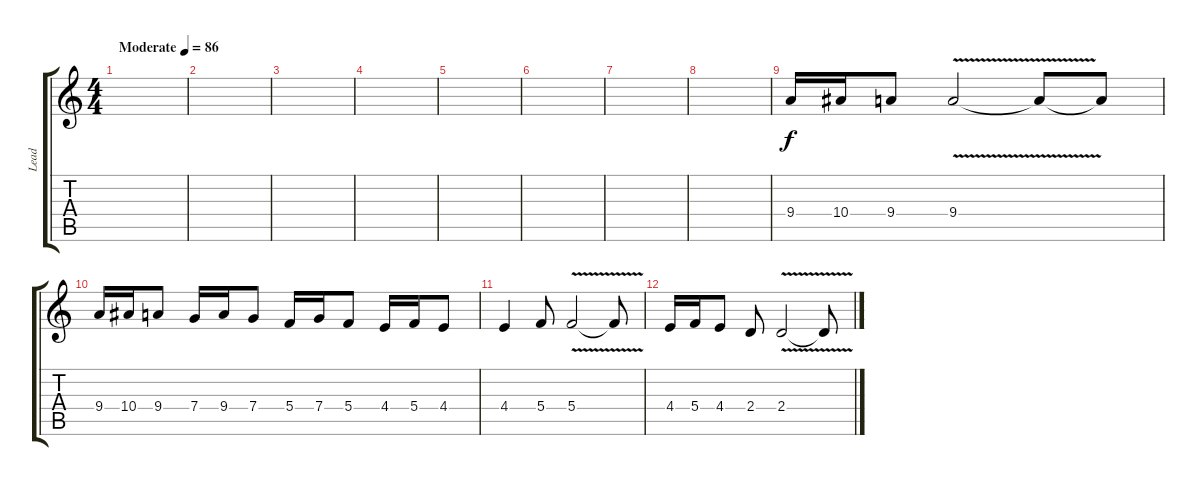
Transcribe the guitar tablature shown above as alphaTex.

\track ("Lead" "Lead") {instrument electricguitarjazz}
\staff {score tabs}
\tuning (D4 A3 F3 C3 G2 C2) {hide}
\ts (4 4)
\tempo (86 "Moderate")
\clef g2
\ks c
|
|
|
|
|
|
|
|
9.4.16 10.4.16 9.4.8 9.4{v}.2 9.4{t}.8 9.4{t}.8 |
9.4.16 10.4.16 9.4.8 7.4.16 9.4.16 7.4.8 5.4.16 7.4.16 5.4.8 4.4.16 5.4.16 4.4.8 |
4.4.4 5.4.8 5.4{v}.2 5.4{t}.8 |
4.4.16 5.4.16 4.4.8 2.4.8 2.4{v}.2 2.4{t}.8
